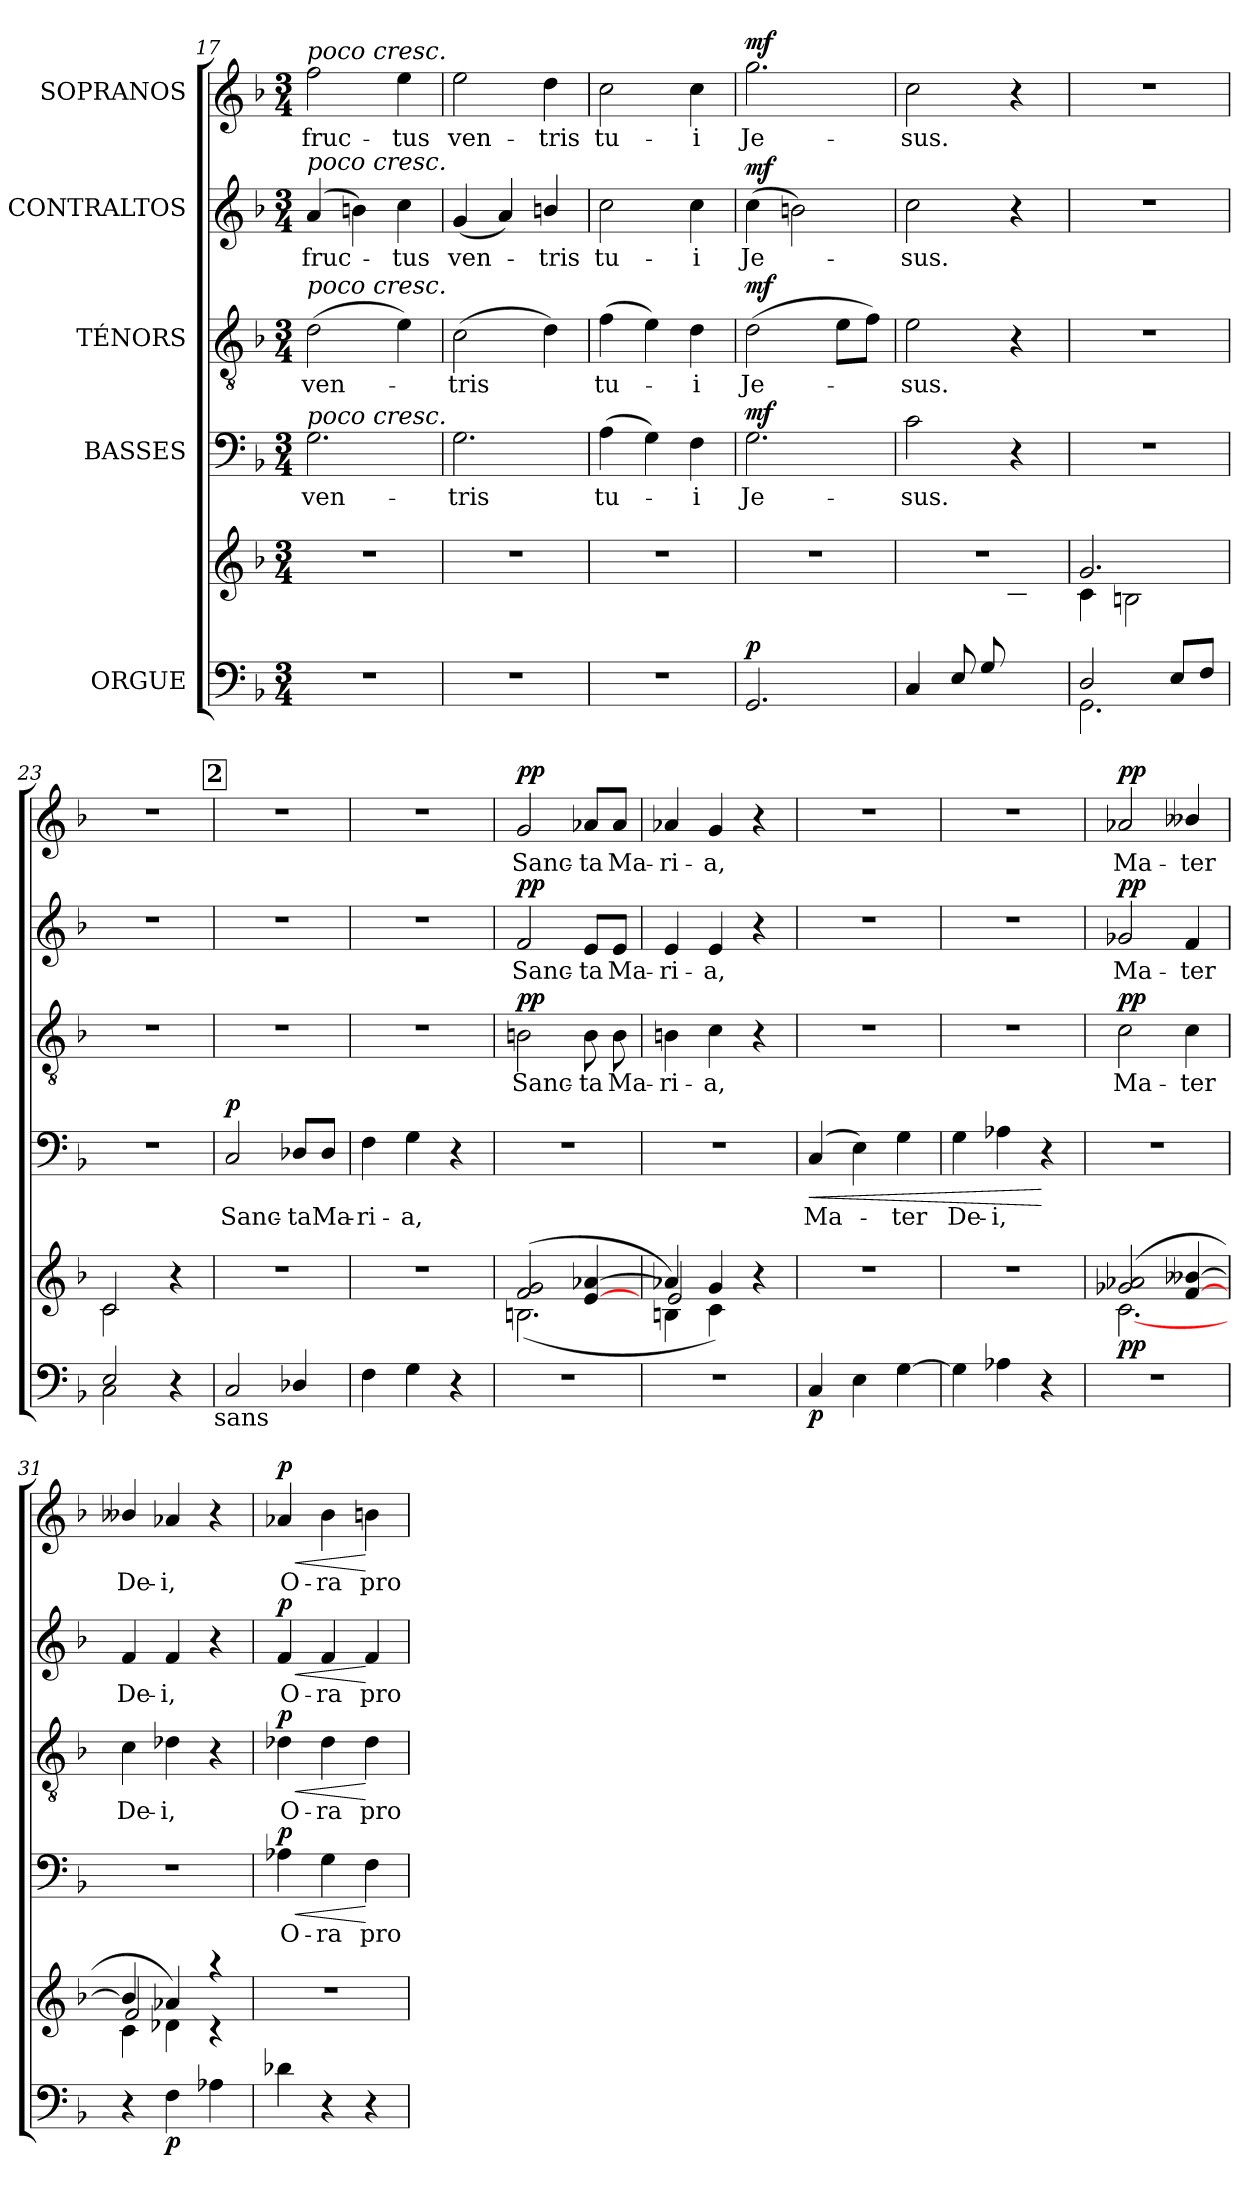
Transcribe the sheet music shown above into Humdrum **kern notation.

**kern	**kern	**dynam	**kern	**text	**dynam	**kern	**text	**dynam	**kern	**text	**dynam	**kern	**text	**dynam
*part5	*part5	*part5	*part4	*part4	*part4	*part3	*part3	*part3	*part2	*part2	*part2	*part1	*part1	*part1
*staff6	*staff5	*staff5/6	*staff4	*staff4	*staff4	*staff3	*staff3	*staff3	*staff2	*staff2	*staff2	*staff1	*staff1	*staff1
*I"ORGUE	*	*	*I"BASSES	*	*	*I"TÉNORS	*	*	*I"CONTRALTOS	*	*	*I"SOPRANOS	*	*
*clefF4	*clefG2	*	*clefF4	*	*	*clefGv2	*	*	*clefG2	*	*	*clefG2	*	*
*k[b-]	*k[b-]	*	*k[b-]	*	*	*k[b-]	*	*	*k[b-]	*	*	*k[b-]	*	*
*F:	*F:	*	*F:	*	*	*F:	*	*	*F:	*	*	*F:	*	*
*M3/4	*M3/4	*	*M3/4	*	*	*M3/4	*	*	*M3/4	*	*	*M3/4	*	*
=17	=17	=17	=17	=17	=17	=17	=17	=17	=17	=17	=17	=17	=17	=17
!	!	!	!	!	!	!	!	!	!	!	!	!LO:TX:a:i:t=poco cresc.	!	!
!	!	!	!	!	!	!	!	!	!LO:TX:a:i:t=poco cresc.	!	!	!	!	!
!	!	!	!	!	!	!LO:TX:a:i:t=poco cresc.	!	!	!	!	!	!	!	!
!	!	!	!LO:TX:a:i:t=poco cresc.	!	!	!	!	!	!	!	!	!	!	!
2.r	2.r	.	2.G\	ven-	.	(2d\	ven-	.	(4a/	fruc-	.	2ff\	fruc-	.
.	.	.	.	.	.	.	.	.	4bn\)	.	.	.	.	.
.	.	.	.	.	.	4e\)	.	.	4cc\	-tus	.	4ee\	-tus	.
=18	=18	=18	=18	=18	=18	=18	=18	=18	=18	=18	=18	=18	=18	=18
2.r	2.r	.	2.G\	-tris	.	(2c\	-tris	.	(4g/	ven-	.	2ee\	ven-	.
.	.	.	.	.	.	.	.	.	4a/)	.	.	.	.	.
.	.	.	.	.	.	4d\)	.	.	4bn/	-tris	.	4dd\	-tris	.
=19	=19	=19	=19	=19	=19	=19	=19	=19	=19	=19	=19	=19	=19	=19
2.r	2.r	.	(4A\	tu-	.	(4f\	tu-	.	2cc\	tu-	.	2cc\	tu-	.
.	.	.	4G\)	.	.	4e\)	.	.	.	.	.	.	.	.
.	.	.	4F\	-i	.	4d\	-i	.	4cc\	-i	.	4cc\	-i	.
=20	=20	=20	=20	=20	=20	=20	=20	=20	=20	=20	=20	=20	=20	=20
!	!	!LO:DY:a=2	!	!	!LO:DY:a	!	!	!LO:DY:a	!	!	!LO:DY:a	!	!	!LO:DY:a
(2.GG/	2.r	p	2.G\	Je-	mf	(2d\	Je-	mf	(4cc\	Je-	mf	2.gg\	Je-	mf
.	.	.	.	.	.	.	.	.	2bn\)	.	.	.	.	.
.	.	.	.	.	.	8e\L	.	.	.	.	.	.	.	.
.	.	.	.	.	.	8f\J)	.	.	.	.	.	.	.	.
!!LO:PB:g=z
=21	=21	=21	=21	=21	=21	=21	=21	=21	=21	=21	=21	=21	=21	=21
*	*^	*	*	*	*	*	*	*	*	*	*	*	*	*
4C/	2.r	2ryy	.	2c\	-sus.	.	2e\	-sus.	.	2cc\	-sus.	.	2cc\	-sus.	.
8E/L	.	.	.	.	.	.	.	.	.	.	.	.	.	.	.
8G/	.	.	.	.	.	.	.	.	.	.	.	.	.	.	.
4ryy	.	8c\	.	4r	.	.	4r	.	.	4r	.	.	4r	.	.
.	.	8e\J	.	.	.	.	.	.	.	.	.	.	.	.	.
=22	=22	=22	=22	=22	=22	=22	=22	=22	=22	=22	=22	=22	=22	=22	=22
*^	*	*	*	*	*	*	*	*	*	*	*	*	*	*	*
2D/	2.GG\	2.g/	4c\	.	2.r	.	.	2.r	.	.	2.r	.	.	2.r	.	.
.	.	.	2Bn\	.	.	.	.	.	.	.	.	.	.	.	.	.
8E/L	.	.	.	.	.	.	.	.	.	.	.	.	.	.	.	.
8F/J	.	.	.	.	.	.	.	.	.	.	.	.	.	.	.	.
=23	=23	=23	=23	=23	=23	=23	=23	=23	=23	=23	=23	=23	=23	=23	=23	=23
2E/	2C\	2c/)	2c\	.	2.r	.	.	2.r	.	.	2.r	.	.	2.r	.	.
4r	4ryy	4r	4ryy	.	.	.	.	.	.	.	.	.	.	.	.	.
!	!LO:TX:b:t=sans	!	!	!	!	!	!	!	!	!	!	!	!	!	!	!
!!LO:REH:place=s1:b:B:fs=9.5:t=2
=24	=24	=24	=24	=24	=24	=24	=24	=24	=24	=24	=24	=24	=24	=24	=24	=24
!	!	!	!	!	!	!	!LO:DY:a	!	!	!	!	!	!	!	!	!
*v	*v	*	*	*	*	*	*	*	*	*	*	*	*	*	*	*
*	*v	*v	*	*	*	*	*	*	*	*	*	*	*	*	*
2C/	2.r	.	2C/	Sanc-	p	2.r	.	.	2.r	.	.	2.r	.	.
4D-X/	.	.	8D-X/L	-ta	.	.	.	.	.	.	.	.	.	.
.	.	.	8D-/J	Ma-	.	.	.	.	.	.	.	.	.	.
=25	=25	=25	=25	=25	=25	=25	=25	=25	=25	=25	=25	=25	=25	=25
4F\	2.r	.	4F\	-ri-	.	2.r	.	.	2.r	.	.	2.r	.	.
4G\	.	.	4G\	-a,	.	.	.	.	.	.	.	.	.	.
4r	.	.	4r	.	.	.	.	.	.	.	.	.	.	.
=26	=26	=26	=26	=26	=26	=26	=26	=26	=26	=26	=26	=26	=26	=26
*	*^	*	*	*	*	*	*	*	*	*	*	*	*	*
!	!	!	!	!	!	!	!	!	!LO:DY:a	!	!	!LO:DY:a	!	!	!LO:DY:a
2.r	(2f/ 2g/	(2.Bn\	.	2.r	.	.	2Bn\	Sanc-	pp	2f/	Sanc-	pp	2g/	Sanc-	pp
.	[>4e/ [>4a-X/	.	.	.	.	.	8B\	-ta	.	8e/L	-ta	.	8a-X/L	-ta	.
.	.	.	.	.	.	.	8B\	Ma-	.	8e/J	Ma-	.	8a-/J	Ma-	.
!!LO:LB:g=z
=27	=27	=27	=27	=27	=27	=27	=27	=27	=27	=27	=27	=27	=27	=27	=27
*	*	*^	*	*	*	*	*	*	*	*	*	*	*	*	*
2.r	4a-X/]	2e/	4Bn\)	.	2.r	.	.	4Bn\	-ri-	.	4e/	-ri-	.	4a-X/	-ri-	.
.	4g/)	.	4c\	.	.	.	.	4c\	-a,	.	4e/	-a,	.	4g/	-a,	.
.	4r	4ryy	4ryy	.	.	.	.	4r	.	.	4r	.	.	4r	.	.
=28	=28	=28	=28	=28	=28	=28	=28	=28	=28	=28	=28	=28	=28	=28	=28	=28
!	!	!	!	!LO:DY:b=2	!	!	!LO:HP:b	!	!	!	!	!	!	!	!	!
*	*v	*v	*v	*	*	*	*	*	*	*	*	*	*	*	*	*
4C/	2.r	p	(4C/	Ma-	<	2.r	.	.	2.r	.	.	2.r	.	.
4E\	.	.	4E\)	.	.	.	.	.	.	.	.	.	.	.
[>4G\	.	.	4G\	-ter	.	.	.	.	.	.	.	.	.	.
=29	=29	=29	=29	=29	=29	=29	=29	=29	=29	=29	=29	=29	=29	=29
4G\]	2.r	.	4G\	De-	.	2.r	.	.	2.r	.	.	2.r	.	.
4A-X\	.	.	4A-X\	-i,	.	.	.	.	.	.	.	.	.	.
4r	.	.	4r	.	[	.	.	.	.	.	.	.	.	.
=30	=30	=30	=30	=30	=30	=30	=30	=30	=30	=30	=30	=30	=30	=30
*	*^	*	*	*	*	*	*	*	*	*	*	*	*	*
!	!	!	!LO:DY:b	!	!	!	!	!	!LO:DY:a	!	!	!LO:DY:a	!	!	!LO:DY:a
2.r	(2g-X/ 2a-X/	[<2.c\	pp	2.r	.	.	2c\	Ma-	pp	2g-X/	Ma-	pp	2a-X/	Ma-	pp
.	[>4f/ [>4b--X/	.	.	.	.	.	4c\	-ter	.	4f/	-ter	.	4b--X/	-ter	.
=31	=31	=31	=31	=31	=31	=31	=31	=31	=31	=31	=31	=31	=31	=31	=31
*	*	*^	*	*	*	*	*	*	*	*	*	*	*	*	*
4r	4b--/]	2f/	4c\	.	2.r	.	.	4c\	De-	.	4f/	De-	.	4b--X/	De-	.
!	!	!	!	!LO:DY:b=2	!	!	!	!	!	!	!	!	!	!	!	!
4F\	4a-X/)	.	4d-X\	p	.	.	.	4d-X\	-i,	.	4f/	-i,	.	4a-X/	-i,	.
4A-X\	4raa	4rc	4ryy	.	.	.	.	4r	.	.	4r	.	.	4r	.	.
!!LO:PB:g=z
=32	=32	=32	=32	=32	=32	=32	=32	=32	=32	=32	=32	=32	=32	=32	=32	=32
!	!	!	!	!	!	!	!LO:HP:b	!	!	!LO:HP:b	!	!	!LO:HP:b	!	!	!LO:HP:b
!	!	!	!	!	!	!	!LO:DY:n=1:a	!	!	!LO:DY:n=1:a	!	!	!LO:DY:n=1:a	!	!	!LO:DY:n=1:a
*	*v	*v	*v	*	*	*	*	*	*	*	*	*	*	*	*	*
4d-X\	2.r	.	4A-X\	O-	< p	4d-X\	O-	< p	4f/	O-	< p	4a-X/	O-	< p
4r	.	.	4G\	-ra	.	4d-\	-ra	.	4f/	-ra	.	4b-\	-ra	.
4r	.	.	4F\	pro	[	4d-\	pro	[	4f/	pro	[	4bn\	pro	[
=	=	=	=	=	=	=	=	=	=	=	=	=	=	=
*-	*-	*-	*-	*-	*-	*-	*-	*-	*-	*-	*-	*-	*-	*-
